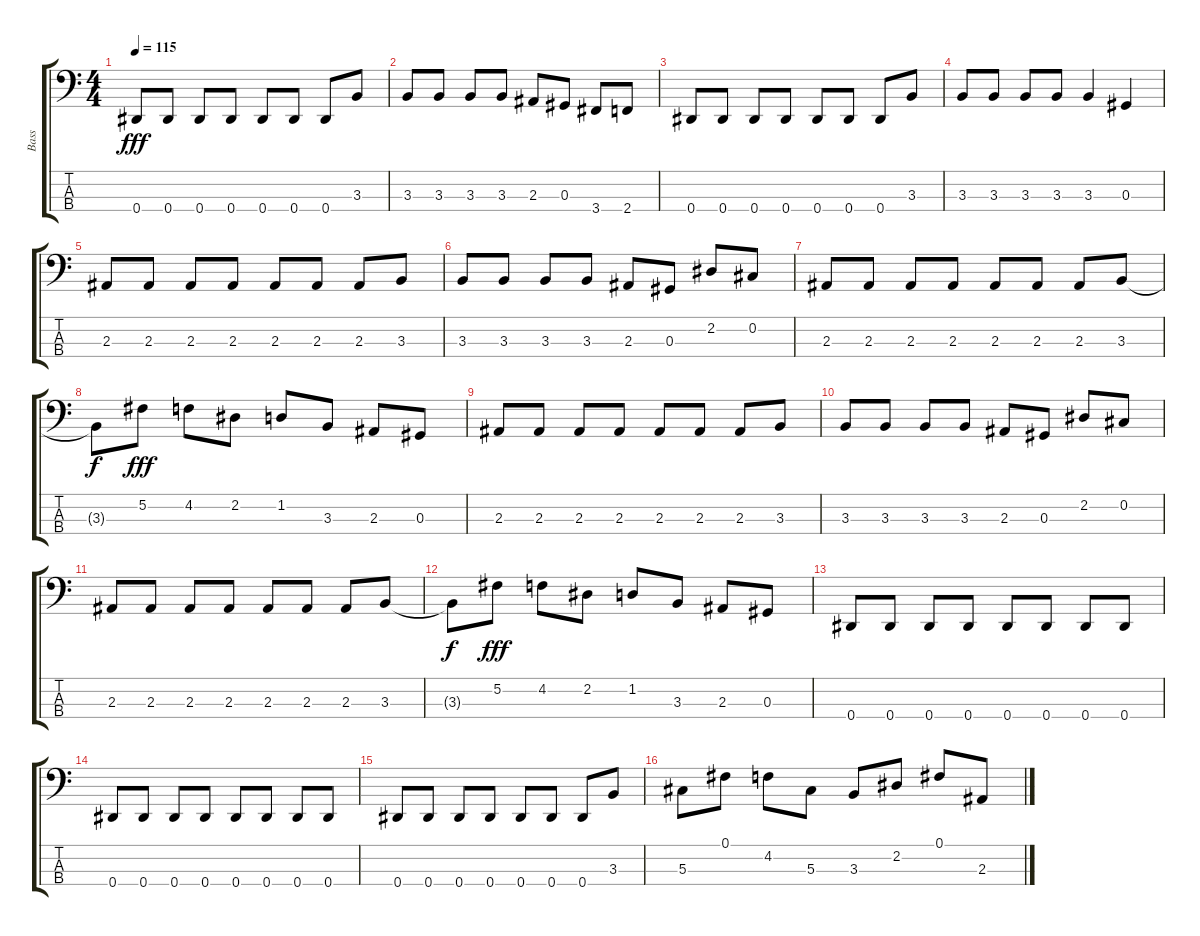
\track ("Bass " "Bass ") {instrument electricbasspick}
\staff {score tabs}
\tuning (Gb2 Db2 Ab1 Eb1) {hide}
\ts (4 4)
\tempo 115
\clef f4
\ks c
0.4.8{dy fff} 0.4.8 0.4.8 0.4.8 0.4.8 0.4.8 0.4.8 3.3.8 |
3.3.8 3.3.8 3.3.8 3.3.8 2.3.8 0.3.8 3.4.8 2.4.8 |
0.4.8 0.4.8 0.4.8 0.4.8 0.4.8 0.4.8 0.4.8 3.3.8 |
3.3.8 3.3.8 3.3.8 3.3.8 3.3.4 0.3.4 |
2.3.8 2.3.8 2.3.8 2.3.8 2.3.8 2.3.8 2.3.8 3.3.8 |
3.3.8 3.3.8 3.3.8 3.3.8 2.3.8 0.3.8 2.2.8 0.2.8 |
2.3.8 2.3.8 2.3.8 2.3.8 2.3.8 2.3.8 2.3.8 3.3.8 |
3.3{t}.8{dy f} 5.2.8{dy fff} 4.2.8 2.2.8 1.2.8 3.3.8 2.3.8 0.3.8 |
2.3.8 2.3.8 2.3.8 2.3.8 2.3.8 2.3.8 2.3.8 3.3.8 |
3.3.8 3.3.8 3.3.8 3.3.8 2.3.8 0.3.8 2.2.8 0.2.8 |
2.3.8 2.3.8 2.3.8 2.3.8 2.3.8 2.3.8 2.3.8 3.3.8 |
3.3{t}.8{dy f} 5.2.8{dy fff} 4.2.8 2.2.8 1.2.8 3.3.8 2.3.8 0.3.8 |
0.4.8 0.4.8 0.4.8 0.4.8 0.4.8 0.4.8 0.4.8 0.4.8 |
0.4.8 0.4.8 0.4.8 0.4.8 0.4.8 0.4.8 0.4.8 0.4.8 |
0.4.8 0.4.8 0.4.8 0.4.8 0.4.8 0.4.8 0.4.8 3.3.8 |
5.3.8 0.1.8 4.2.8 5.3.8 3.3.8 2.2.8 0.1.8 2.3.8
